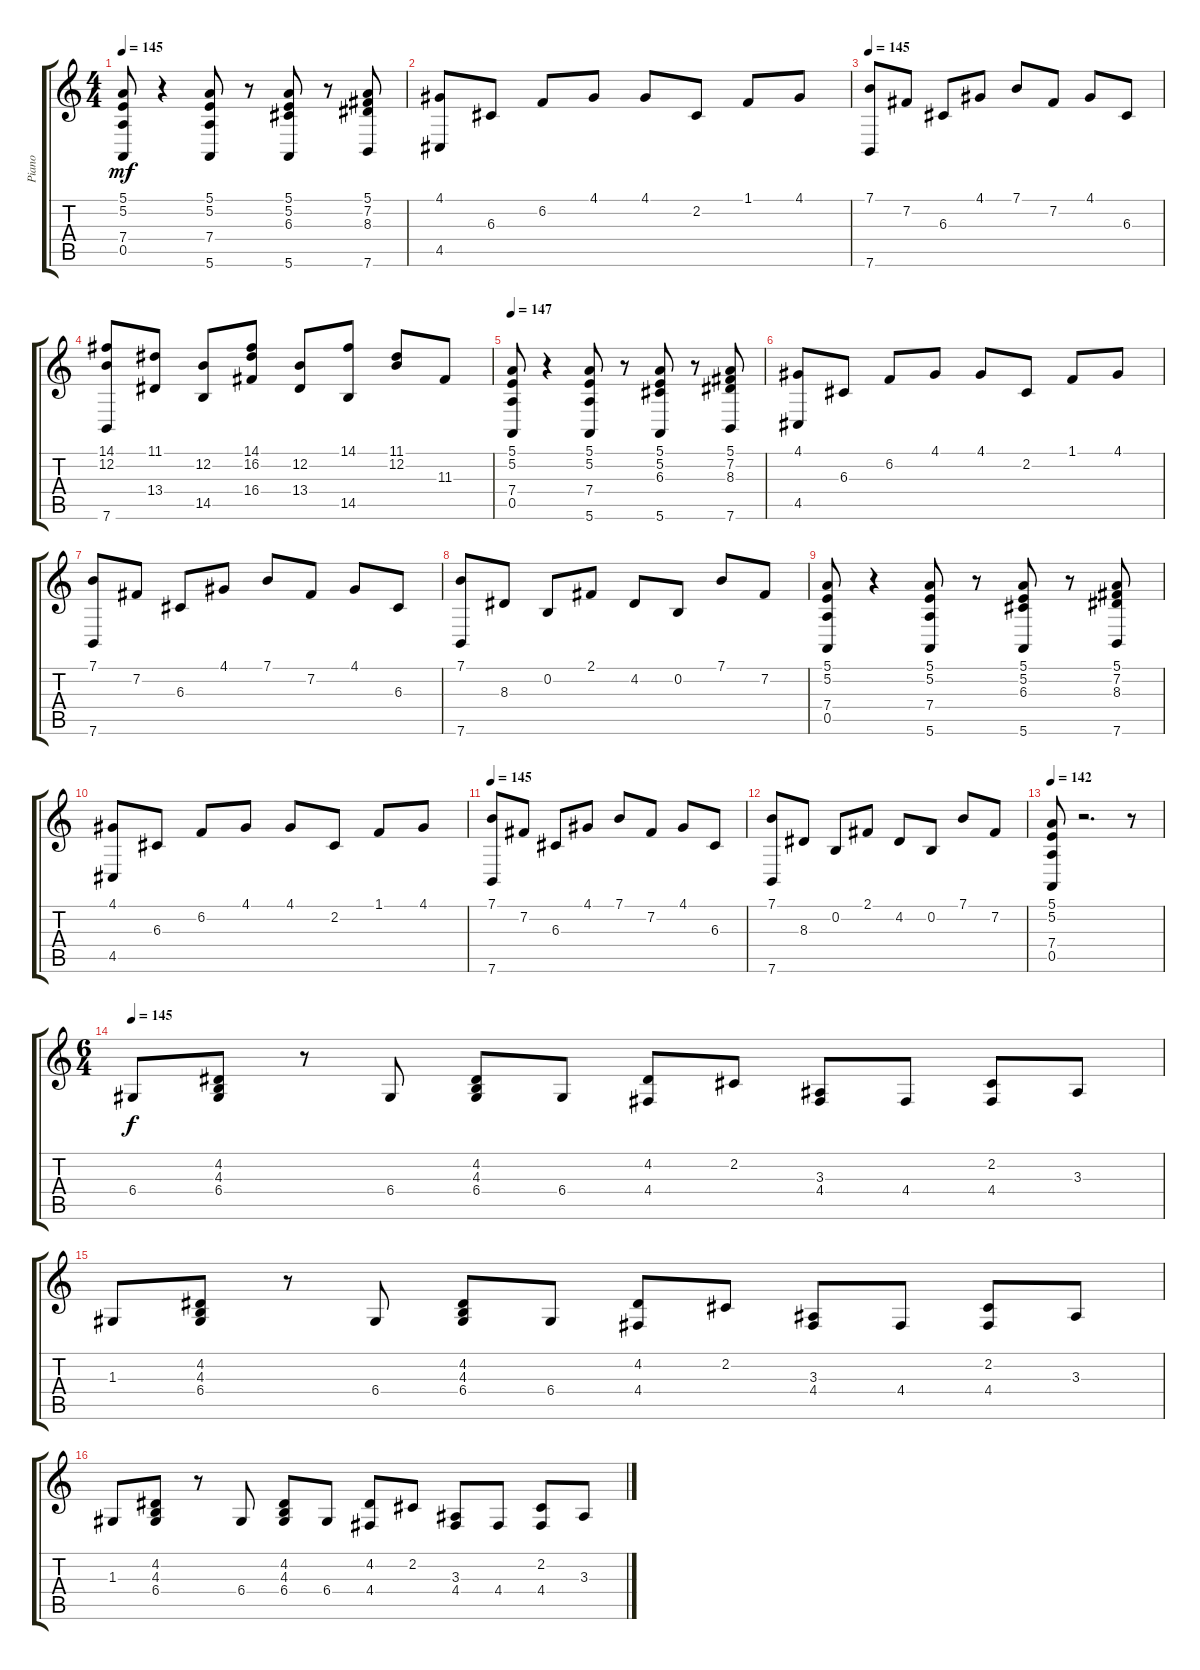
\track ("Piano" "Piano") {instrument acousticgrandpiano}
\staff {score tabs}
\tuning (E4 B3 G3 D3 A2 E2) {hide}
\ts (4 4)
\tempo 145
\clef g2
\ks c
(5.1 5.2 7.4 0.5).8{dy mf} r.4 (5.1 5.2 7.4 5.6).8 r.8 (5.1 5.2 6.3 5.6).8 r.8 (5.1 7.2 8.3 7.6).8 |
(4.1 4.5).8 6.3.8 6.2.8 4.1.8 4.1.8 2.2.8 1.1.8 4.1.8 |
\tempo 145
(7.1 7.6).8 7.2.8 6.3.8 4.1.8 7.1.8 7.2.8 4.1.8 6.3.8 |
(14.1 12.2 7.6).8 (11.1 13.4).8 (12.2 14.5).8 (14.1 16.2 16.4).8 (12.2 13.4).8 (14.1 14.5).8 (11.1 12.2).8 11.3.8 |
\tempo 147
(5.1 5.2 7.4 0.5).8 r.4 (5.1 5.2 7.4 5.6).8 r.8 (5.1 5.2 6.3 5.6).8 r.8 (5.1 7.2 8.3 7.6).8 |
(4.1 4.5).8 6.3.8 6.2.8 4.1.8 4.1.8 2.2.8 1.1.8 4.1.8 |
(7.1 7.6).8 7.2.8 6.3.8 4.1.8 7.1.8 7.2.8 4.1.8 6.3.8 |
(7.1 7.6).8 8.3.8 0.2.8 2.1.8 4.2.8 0.2.8 7.1.8 7.2.8 |
(5.1 5.2 7.4 0.5).8 r.4 (5.1 5.2 7.4 5.6).8 r.8 (5.1 5.2 6.3 5.6).8 r.8 (5.1 7.2 8.3 7.6).8 |
(4.1 4.5).8 6.3.8 6.2.8 4.1.8 4.1.8 2.2.8 1.1.8 4.1.8 |
\tempo 145
(7.1 7.6).8 7.2.8 6.3.8 4.1.8 7.1.8 7.2.8 4.1.8 6.3.8 |
(7.1 7.6).8 8.3.8 0.2.8 2.1.8 4.2.8 0.2.8 7.1.8 7.2.8 |
\tempo 142
(5.1 5.2 7.4 0.5).8 r.2{d} r.8 |
\ts (6 4)
\tempo 145
6.4.8{dy f} (4.2 4.3 6.4).8 r.8 6.4.8 (4.2 4.3 6.4).8 6.4.8 (4.2 4.4).8 2.2.8 (3.3 4.4).8 4.4.8 (2.2 4.4).8 3.3.8 |
1.3.8 (4.2 4.3 6.4).8 r.8 6.4.8 (4.2 4.3 6.4).8 6.4.8 (4.2 4.4).8 2.2.8 (3.3 4.4).8 4.4.8 (2.2 4.4).8 3.3.8 |
1.3.8 (4.2 4.3 6.4).8 r.8 6.4.8 (4.2 4.3 6.4).8 6.4.8 (4.2 4.4).8 2.2.8 (3.3 4.4).8 4.4.8 (2.2 4.4).8 3.3.8
